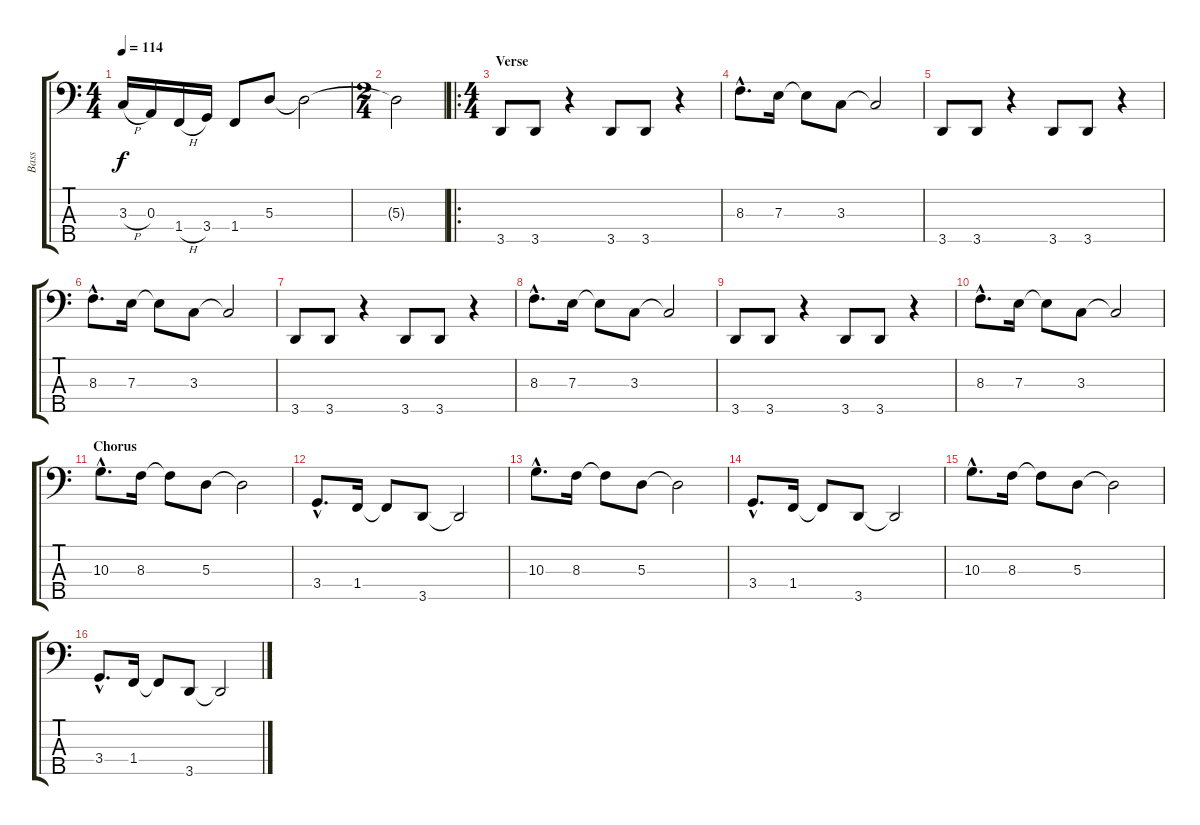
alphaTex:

\track ("Bass" "Bass") {instrument electricbassfinger}
\staff {score tabs}
\tuning (G2 D2 A1 E1 B0) {hide}
\ts (4 4)
\tempo 114
\clef f4
\ks c
3.3{h}.16{dy f} 0.3.16 1.4{h}.16 3.4.16 1.4.8 5.3.8 5.3{t}.2 |
\ts (2 4)
5.3{t}.2 |
\ro
\ts (4 4)
\section ("" "Verse")
3.5.8 3.5.8 r.4 3.5.8 3.5.8 r.4 |
8.3{hac}.8{d} 7.3.16 7.3{t}.8 3.3.8 3.3{t}.2 |
3.5.8 3.5.8 r.4 3.5.8 3.5.8 r.4 |
8.3{hac}.8{d} 7.3.16 7.3{t}.8 3.3.8 3.3{t}.2 |
3.5.8 3.5.8 r.4 3.5.8 3.5.8 r.4 |
8.3{hac}.8{d} 7.3.16 7.3{t}.8 3.3.8 3.3{t}.2 |
3.5.8 3.5.8 r.4 3.5.8 3.5.8 r.4 |
8.3{hac}.8{d} 7.3.16 7.3{t}.8 3.3.8 3.3{t}.2 |
\section ("" "Chorus")
10.3{hac}.8{d} 8.3.16 8.3{t}.8 5.3.8 5.3{t}.2 |
3.4{hac}.8{d} 1.4.16 1.4{t}.8 3.5.8 3.5{t}.2 |
10.3{hac}.8{d} 8.3.16 8.3{t}.8 5.3.8 5.3{t}.2 |
3.4{hac}.8{d} 1.4.16 1.4{t}.8 3.5.8 3.5{t}.2 |
10.3{hac}.8{d} 8.3.16 8.3{t}.8 5.3.8 5.3{t}.2 |
3.4{hac}.8{d} 1.4.16 1.4{t}.8 3.5.8 3.5{t}.2
